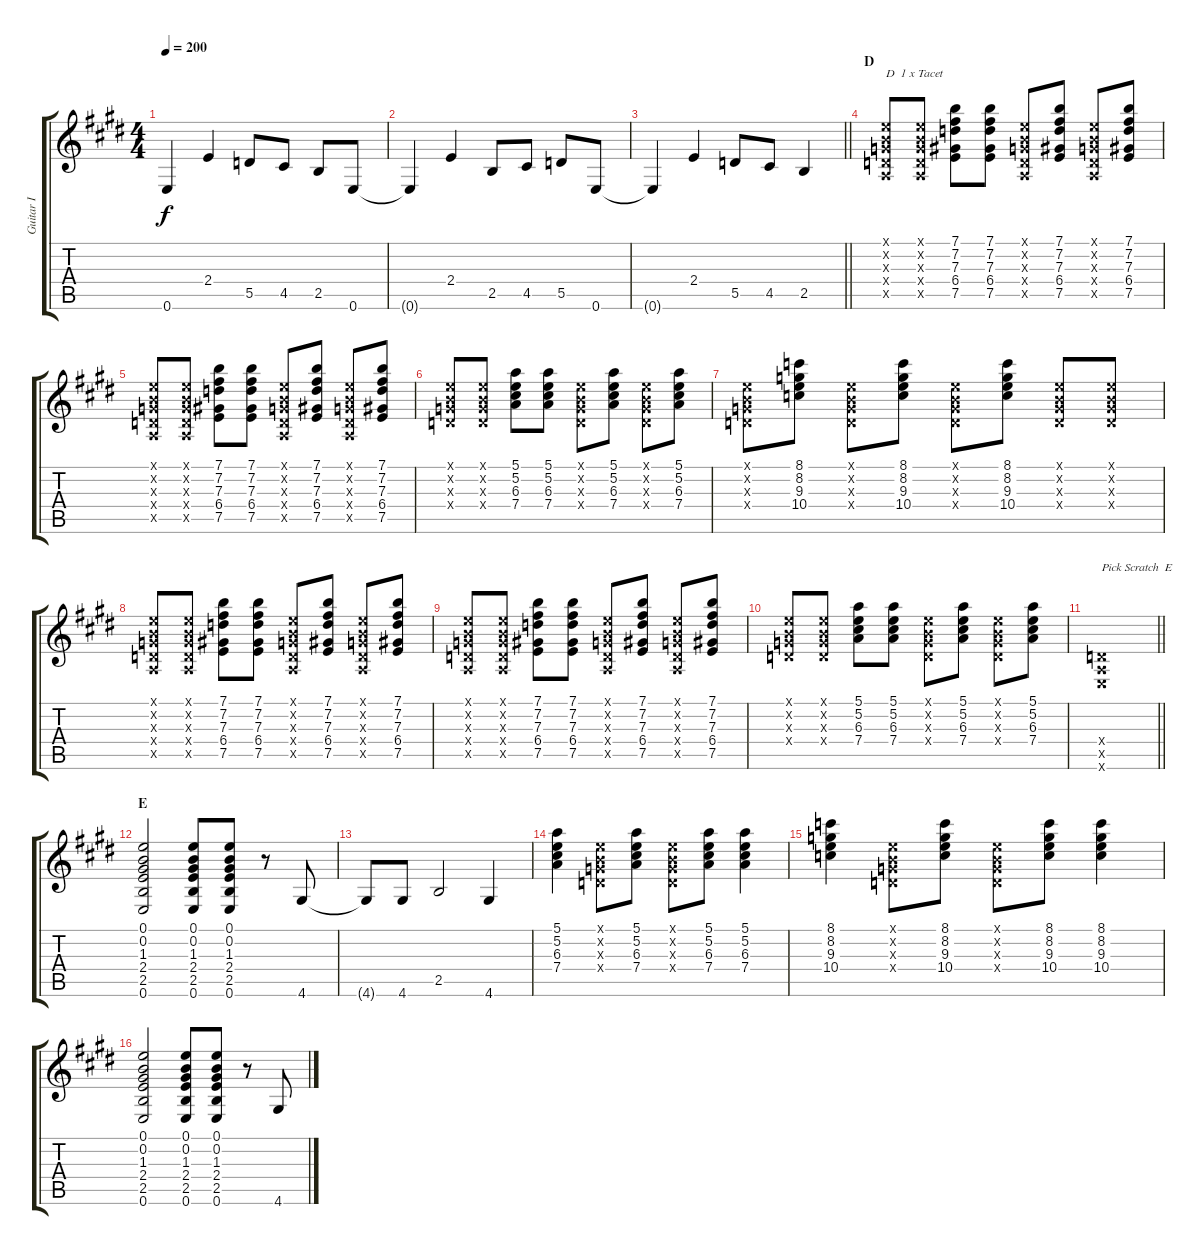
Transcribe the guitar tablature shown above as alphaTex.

\track ("Guitar I" "Guitar I") {instrument overdrivenguitar}
\staff {score tabs}
\tuning (E4 B3 G3 D3 A2 E2) {hide}
\ts (4 4)
\tempo 200
\clef g2
\ks e
0.6{t}.4{dy f} 2.4.4 5.5.8 4.5.8 2.5.8 0.6.8 |
0.6{t}.4 2.4.4 2.5.8 4.5.8 5.5.8 0.6.8 |
\barLineRight lightlight
0.6{t}.4 2.4.4 5.5.8 4.5.8 2.5.4 |
\section ("" "D")
(0.1{x} 0.2{x} 0.3{x} 0.4{x} 0.5{x}).8{txt "D  1 x Tacet" volume 10} (0.1{x} 0.2{x} 0.3{x} 0.4{x} 0.5{x}).8 (7.1 7.2 7.3 6.4 7.5).8 (7.1 7.2 7.3 6.4 7.5).8 (0.1{x} 0.2{x} 0.3{x} 0.4{x} 0.5{x}).8 (7.1 7.2 7.3 6.4 7.5).8 (0.1{x} 0.2{x} 0.3{x} 0.4{x} 0.5{x}).8 (7.1 7.2 7.3 6.4 7.5).8 |
(0.1{x} 0.2{x} 0.3{x} 0.4{x} 0.5{x}).8 (0.1{x} 0.2{x} 0.3{x} 0.4{x} 0.5{x}).8 (7.1 7.2 7.3 6.4 7.5).8 (7.1 7.2 7.3 6.4 7.5).8 (0.1{x} 0.2{x} 0.3{x} 0.4{x} 0.5{x}).8 (7.1 7.2 7.3 6.4 7.5).8 (0.1{x} 0.2{x} 0.3{x} 0.4{x} 0.5{x}).8 (7.1 7.2 7.3 6.4 7.5).8 |
(0.1{x} 0.2{x} 0.3{x} 0.4{x}).8 (0.1{x} 0.2{x} 0.3{x} 0.4{x}).8 (5.1 5.2 6.3 7.4).8 (5.1 5.2 6.3 7.4).8 (0.1{x} 0.2{x} 0.3{x} 0.4{x}).8 (5.1 5.2 6.3 7.4).8 (0.1{x} 0.2{x} 0.3{x} 0.4{x}).8 (5.1 5.2 6.3 7.4).8 |
(0.1{x} 0.2{x} 0.3{x} 0.4{x}).8 (8.1 8.2 9.3 10.4).8 (0.1{x} 0.2{x} 0.3{x} 0.4{x}).8 (8.1 8.2 9.3 10.4).8 (0.1{x} 0.2{x} 0.3{x} 0.4{x}).8 (8.1 8.2 9.3 10.4).8 (0.1{x} 0.2{x} 0.3{x} 0.4{x}).8 (0.1{x} 0.2{x} 0.3{x} 0.4{x}).8 |
(0.1{x} 0.2{x} 0.3{x} 0.4{x} 0.5{x}).8 (0.1{x} 0.2{x} 0.3{x} 0.4{x} 0.5{x}).8 (7.1 7.2 7.3 6.4 7.5).8 (7.1 7.2 7.3 6.4 7.5).8 (0.1{x} 0.2{x} 0.3{x} 0.4{x} 0.5{x}).8 (7.1 7.2 7.3 6.4 7.5).8 (0.1{x} 0.2{x} 0.3{x} 0.4{x} 0.5{x}).8 (7.1 7.2 7.3 6.4 7.5).8 |
(0.1{x} 0.2{x} 0.3{x} 0.4{x} 0.5{x}).8 (0.1{x} 0.2{x} 0.3{x} 0.4{x} 0.5{x}).8 (7.1 7.2 7.3 6.4 7.5).8 (7.1 7.2 7.3 6.4 7.5).8 (0.1{x} 0.2{x} 0.3{x} 0.4{x} 0.5{x}).8 (7.1 7.2 7.3 6.4 7.5).8 (0.1{x} 0.2{x} 0.3{x} 0.4{x} 0.5{x}).8 (7.1 7.2 7.3 6.4 7.5).8 |
(0.1{x} 0.2{x} 0.3{x} 0.4{x}).8 (0.1{x} 0.2{x} 0.3{x} 0.4{x}).8 (5.1 5.2 6.3 7.4).8 (5.1 5.2 6.3 7.4).8 (0.1{x} 0.2{x} 0.3{x} 0.4{x}).8 (5.1 5.2 6.3 7.4).8 (0.1{x} 0.2{x} 0.3{x} 0.4{x}).8 (5.1 5.2 6.3 7.4).8 |
\barLineRight lightlight
(0.4{x} 0.5{x} 0.6{x}).1{txt "Pick Scratch  E" volume 14} |
\section ("" "E")
(0.1 0.2 1.3 2.4 2.5 0.6).2 (0.1 0.2 1.3 2.4 2.5 0.6).8 (0.1 0.2 1.3 2.4 2.5 0.6).8 r.8 4.6.8 |
4.6{t}.8 4.6.8 2.5.2 4.6.4 |
(5.1 5.2 6.3 7.4).4 (0.1{x} 0.2{x} 0.3{x} 0.4{x}).8 (5.1 5.2 6.3 7.4).8 (0.1{x} 0.2{x} 0.3{x} 0.4{x}).8 (5.1 5.2 6.3 7.4).8 (5.1 5.2 6.3 7.4).4 |
(8.1 8.2 9.3 10.4).4 (0.1{x} 0.2{x} 0.3{x} 0.4{x}).8 (8.1 8.2 9.3 10.4).8 (0.1{x} 0.2{x} 0.3{x} 0.4{x}).8 (8.1 8.2 9.3 10.4).8 (8.1 8.2 9.3 10.4).4 |
(0.1 0.2 1.3 2.4 2.5 0.6).2 (0.1 0.2 1.3 2.4 2.5 0.6).8 (0.1 0.2 1.3 2.4 2.5 0.6).8 r.8 4.6.8
